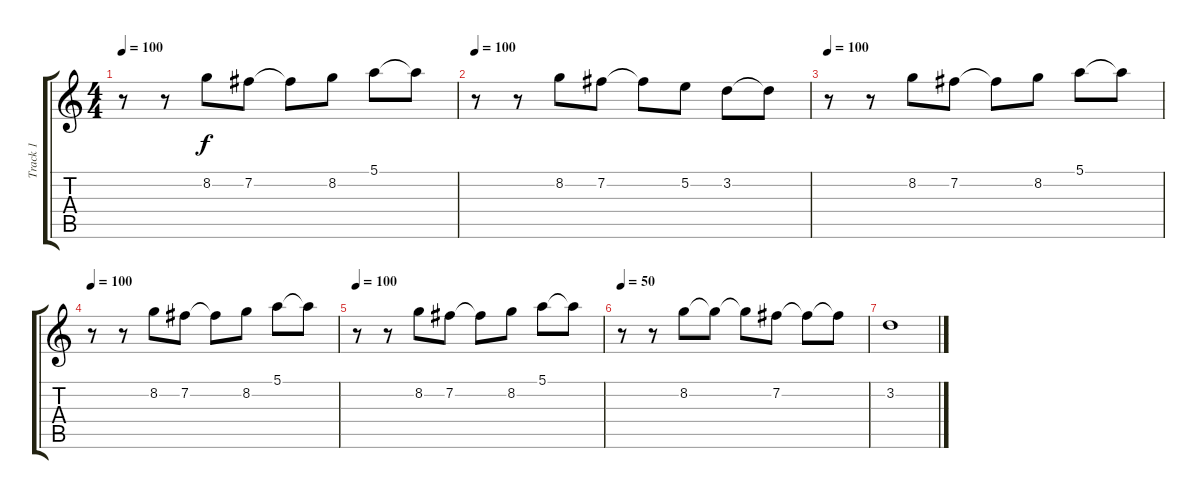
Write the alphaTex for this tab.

\track ("Track 1" "Track 1") {instrument distortionguitar}
\staff {score tabs}
\tuning (E4 B3 G3 D3 A2 E2) {hide}
\ts (4 4)
\tempo 100
\clef g2
\ks c
r.8{dy f} r.8 8.2.8 7.2.8 7.2{t}.8 8.2.8 5.1.8 5.1{t}.8 |
\tempo 100
r.8 r.8 8.2.8 7.2.8 7.2{t}.8 5.2.8 3.2.8 3.2{t}.8 |
\tempo 100
r.8 r.8 8.2.8 7.2.8 7.2{t}.8 8.2.8 5.1.8 5.1{t}.8 |
\tempo 100
r.8 r.8 8.2.8 7.2.8 7.2{t}.8 8.2.8 5.1.8 5.1{t}.8 |
\tempo 100
r.8 r.8 8.2.8 7.2.8 7.2{t}.8 8.2.8 5.1.8 5.1{t}.8 |
\tempo 100
\tempo 50
r.8 r.8 8.2.8 8.2{t}.8 8.2{t}.8 7.2.8 7.2{t}.8 7.2{t}.8 |
3.2.1{volume 0}
